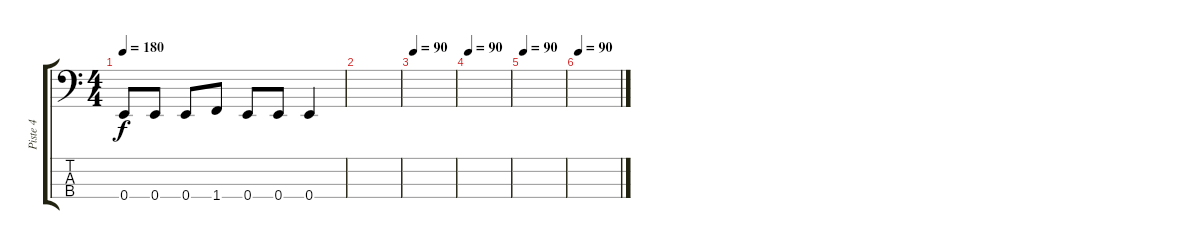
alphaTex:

\track ("Piste 4" "Piste 4") {instrument electricbasspick}
\staff {score tabs}
\tuning (G2 D2 A1 E1) {hide}
\ts (4 4)
\tempo 180
\clef f4
\ks c
0.4.8{dy f} 0.4.8 0.4.8 1.4.8 0.4.8 0.4.8 0.4.4 |
|
\tempo 90
|
\tempo 90
|
\tempo 90
|
\tempo 90
